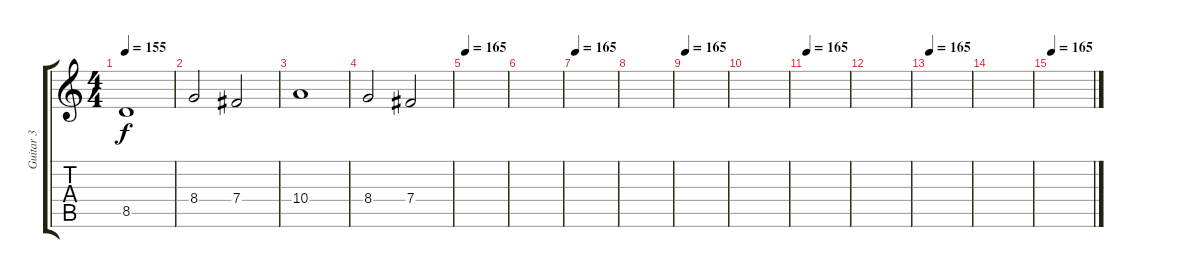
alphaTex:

\track ("Guitar 3" "Guitar 3") {instrument overdrivenguitar}
\staff {score tabs}
\tuning (Db4 Ab3 E3 B2 Gb2 B1) {hide}
\ts (4 4)
\tempo 155
\clef g2
\ks c
8.5.1{dy f} |
8.4.2 7.4.2 |
10.4.1 |
8.4.2 7.4.2 |
\tempo 165
|
|
\tempo 165
|
|
\tempo 165
|
|
\tempo 165
|
|
\tempo 165
|
|
\tempo 165
